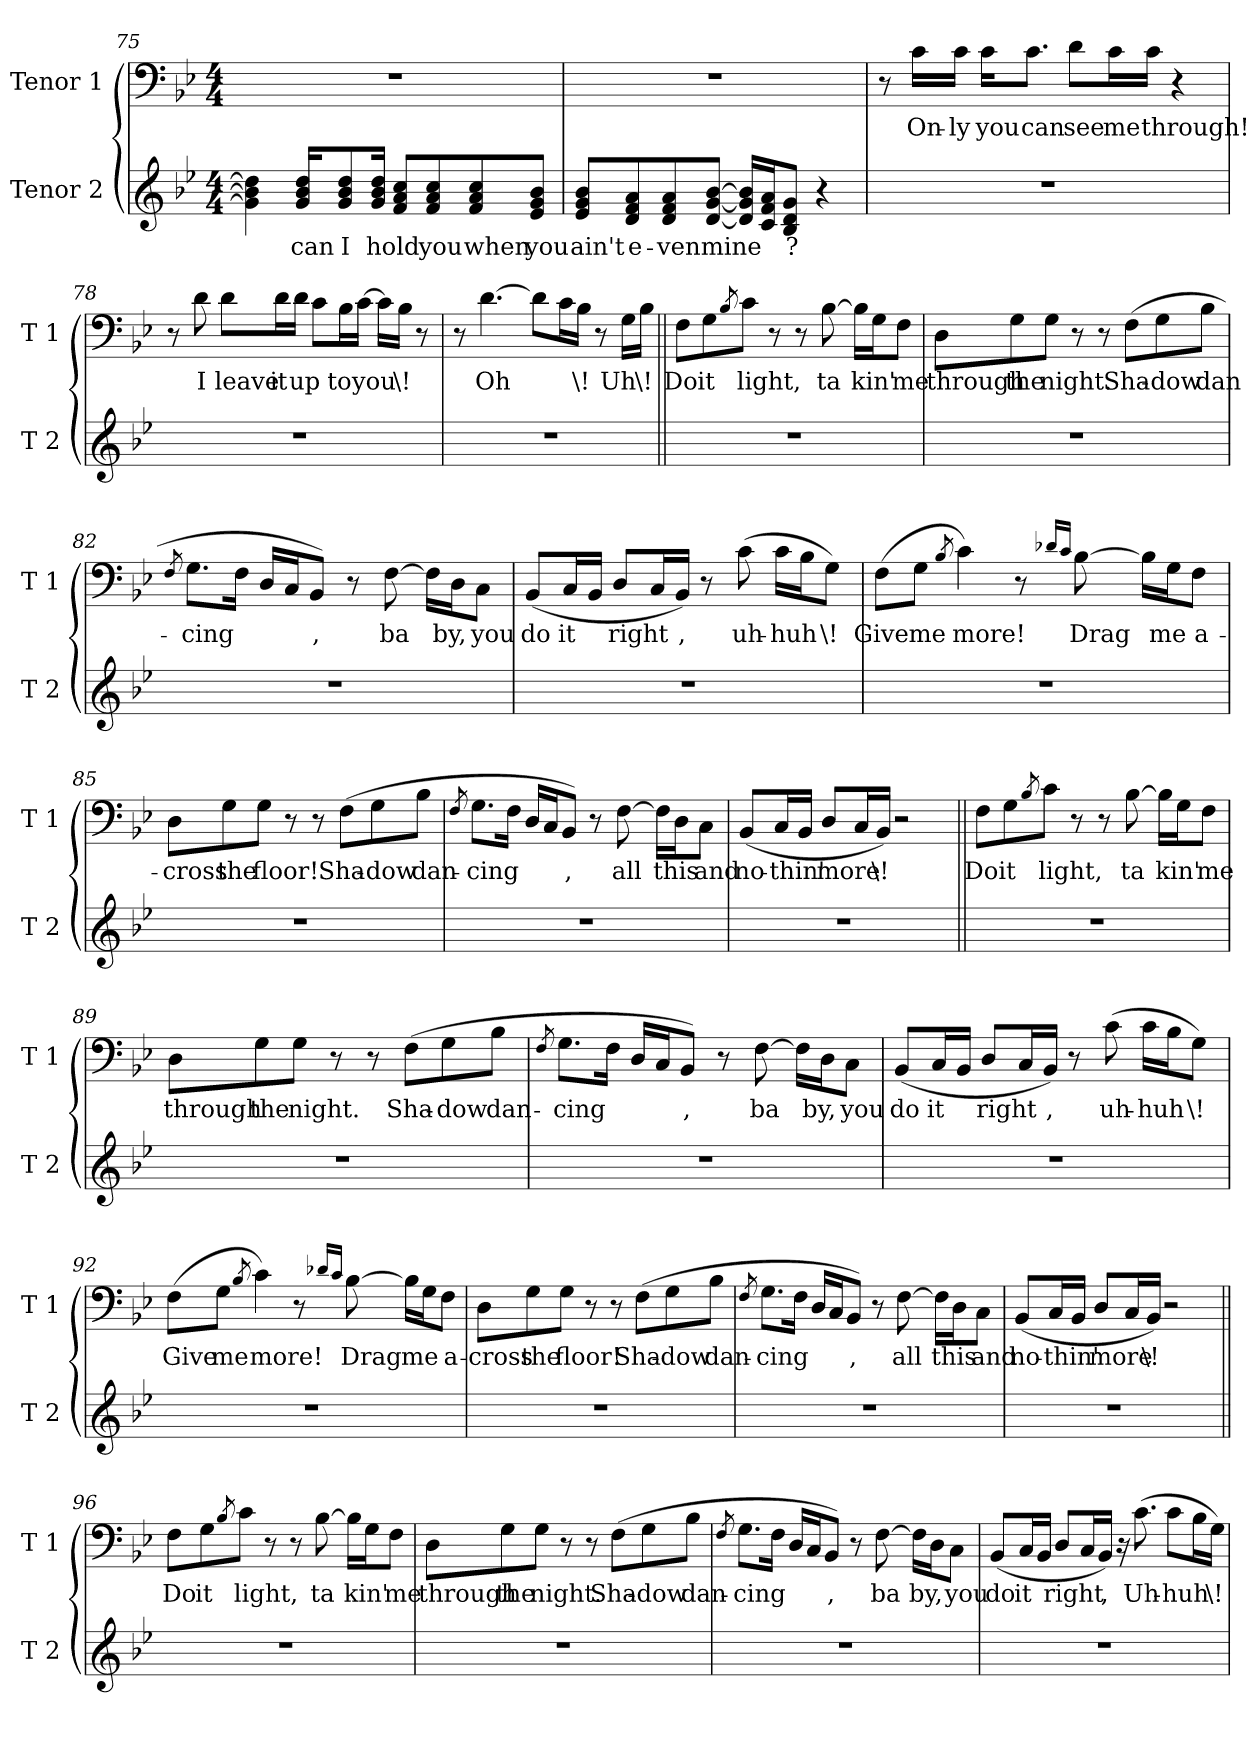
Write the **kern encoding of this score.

**kern	**text	**kern	**text
*part2	*part2	*part1	*part1
*staff2	*staff2	*staff1	*staff1
*I"Tenor 2	*	*I"Tenor 1	*
*I'T 2	*	*I'T 1	*
*clefG2	*	*clefF4	*
*k[b-e-]	*	*k[b-e-]	*
*g:	*	*g:	*
*M4/4	*	*M4/4	*
=75	=75	=75	=75
4g\] 4b-\] 4dd\]	.	1r	.
!	!LO:LY:b	!	!
16g/ 16b-/ 16dd/KL	can	.	.
!	!LO:LY:b	!	!
8g/ 8b-/ 8dd/	I	.	.
!	!LO:LY:b	!	!
16g/ 16b-/ 16dd/Jk	hold	.	.
8f/ 8a/ 8cc/L	.	.	.
!	!LO:LY:b	!	!
8f/ 8a/ 8cc/	you	.	.
!	!LO:LY:b	!	!
8f/ 8a/ 8cc/	when	.	.
!	!LO:LY:b	!	!
8e-/ 8g/ 8b-/J	you	.	.
=76	=76	=76	=76
!	!LO:LY:b	!	!
8e-/ 8g/ 8b-/L	ain't	1r	.
!	!LO:LY:b	!	!
8d/ 8f/ 8a/	e-	.	.
!	!LO:LY:b	!	!
8d/ 8f/ 8a/	-ven	.	.
!	!LO:LY:b	!	!
[8d/ [8g/ [8b-/J	mine	.	.
16d/] 16g/] 16b-/]LL	.	.	.
16c/ 16f/ 16a/J	.	.	.
!	!LO:LY:b	!	!
8B-/ 8d/ 8g/J	?	.	.
4r	.	.	.
=77	=77	=77	=77
1r	.	8r	.
!	!	!	!LO:LY:b
.	.	16c\LL	On-
!	!	!	!LO:LY:b
.	.	16c\JJ	-ly
!	!	!	!LO:LY:b
.	.	16c\KL	you
!	!	!	!LO:LY:b
.	.	8.c\J	can
!	!	!	!LO:LY:b
.	.	8d\L	see
!	!	!	!LO:LY:b
.	.	16c\L	me
!	!	!	!LO:LY:b
.	.	16c\JJ	through!
.	.	4r	.
=78	=78	=78	=78
1r	.	8r	.
!	!	!	!LO:LY:b
.	.	8d\	I
!	!	!	!LO:LY:b
.	.	8d\L	leave
!	!	!	!LO:LY:b
.	.	16d\L	it
!	!	!	!LO:LY:b
.	.	16d\JJ	up
.	.	8c\L	.
!	!	!	!LO:LY:b
.	.	16B-\L	to
!	!	!	!LO:LY:b
.	.	[16c\JJ	you
.	.	16c\LL]	.
!	!	!	!LO:LY:b
.	.	16B-\JJ	\!
.	.	8r	.
=79	=79	=79	=79
1r	.	8r	.
!	!	!	!LO:LY:b
.	.	[4.d\	Oh
.	.	8d\L]	.
.	.	16c\L	.
!	!	!	!LO:LY:b
.	.	16B-\JJ	\!
.	.	8r	.
!	!	!	!LO:LY:b
.	.	16G\LL	Uh
!	!	!	!LO:LY:b
.	.	16B-\JJ	\!
=80||	=80||	=80||	=80||
!	!	!	!LO:LY:b
1r	.	8F\L	Do
!	!	!	!LO:LY:b
.	.	8G\	it
.	.	8qB-/	.
!	!	!	!LO:LY:b
.	.	8c\J	light,
.	.	8r	.
.	.	8r	.
!	!	!	!LO:LY:b
.	.	[8B-\	ta
.	.	16B-\LL]	.
!	!	!	!LO:LY:b
.	.	16G\J	kin'
!	!	!	!LO:LY:b
.	.	8F\J	me
=81	=81	=81	=81
!	!	!	!LO:LY:b
1r	.	8D\L	through
!	!	!	!LO:LY:b
.	.	8G\	the
!	!	!	!LO:LY:b
.	.	8G\J	night.
.	.	8r	.
.	.	8r	.
!	!	!	!LO:LY:b
.	.	(>8F\L	Sha-
!	!	!	!LO:LY:b
.	.	8G\	-dow
!	!	!	!LO:LY:b
.	.	8B-\J	dan-
=82	=82	=82	=82
.	.	8qF/	.
!	!	!	!LO:LY:b
1r	.	8.G\L	-cing
.	.	16F\Jk	.
.	.	16D/LL	.
.	.	16C/J	.
!	!	!	!LO:LY:b
.	.	8BB-/J)	,
.	.	8r	.
!	!	!	!LO:LY:b
.	.	[8F\	ba
.	.	16F\LL]	.
!	!	!	!LO:LY:b
.	.	16D\J	by,
!	!	!	!LO:LY:b
.	.	8C\J	you
=83	=83	=83	=83
!	!	!	!LO:LY:b
1r	.	(<8BB-/L	do
!	!	!	!LO:LY:b
.	.	16C/L	it
.	.	16BB-/JJ	.
!	!	!	!LO:LY:b
.	.	8D/L	right
.	.	16C/L	.
!	!	!	!LO:LY:b
.	.	16BB-/JJ)	,
.	.	8r	.
!	!	!	!LO:LY:b
.	.	(>8c\	uh-
!	!	!	!LO:LY:b
.	.	16c\LL	-huh
.	.	16B-\J	.
!	!	!	!LO:LY:b
.	.	8G\J)	\!
=84	=84	=84	=84
!	!	!	!LO:LY:b
1r	.	(>8F\L	Give
!	!	!	!LO:LY:b
.	.	8G\J	me
.	.	8qB-/	.
!	!	!	!LO:LY:b
.	.	4c\)	more!
.	.	8r	.
.	.	16qd-X/LL	.
.	.	16qc/JJ	.
!	!	!	!LO:LY:b
.	.	[8B-\	Drag
.	.	16B-\LL]	.
!	!	!	!LO:LY:b
.	.	16G\J	me
!	!	!	!LO:LY:b
.	.	8F\J	a-
=85	=85	=85	=85
!	!	!	!LO:LY:b
1r	.	8D\L	-cross
!	!	!	!LO:LY:b
.	.	8G\	the
!	!	!	!LO:LY:b
.	.	8G\J	floor!
.	.	8r	.
.	.	8r	.
!	!	!	!LO:LY:b
.	.	(>8F\L	Sha-
!	!	!	!LO:LY:b
.	.	8G\	-dow
!	!	!	!LO:LY:b
.	.	8B-\J	dan-
=86	=86	=86	=86
.	.	8qF/	.
!	!	!	!LO:LY:b
1r	.	8.G\L	-cing
.	.	16F\Jk	.
.	.	16D/LL	.
.	.	16C/J	.
!	!	!	!LO:LY:b
.	.	8BB-/J)	,
.	.	8r	.
!	!	!	!LO:LY:b
.	.	[8F\	all
.	.	16F\LL]	.
!	!	!	!LO:LY:b
.	.	16D\J	this
!	!	!	!LO:LY:b
.	.	8C\J	and
=87	=87	=87	=87
!	!	!	!LO:LY:b
1r	.	(<8BB-/L	no-
!	!	!	!LO:LY:b
.	.	16C/L	-thin'
.	.	16BB-/JJ	.
!	!	!	!LO:LY:b
.	.	8D/L	more
.	.	16C/L	.
!	!	!	!LO:LY:b
.	.	16BB-/JJ)	\!
.	.	2r	.
=88||	=88||	=88||	=88||
!	!	!	!LO:LY:b
1r	.	8F\L	Do
!	!	!	!LO:LY:b
.	.	8G\	it
.	.	8qB-/	.
!	!	!	!LO:LY:b
.	.	8c\J	light,
.	.	8r	.
.	.	8r	.
!	!	!	!LO:LY:b
.	.	[8B-\	ta
.	.	16B-\LL]	.
!	!	!	!LO:LY:b
.	.	16G\J	kin'
!	!	!	!LO:LY:b
.	.	8F\J	me
=89	=89	=89	=89
!	!	!	!LO:LY:b
1r	.	8D\L	through
!	!	!	!LO:LY:b
.	.	8G\	the
!	!	!	!LO:LY:b
.	.	8G\J	night.
.	.	8r	.
.	.	8r	.
!	!	!	!LO:LY:b
.	.	(>8F\L	Sha-
!	!	!	!LO:LY:b
.	.	8G\	-dow
!	!	!	!LO:LY:b
.	.	8B-\J	dan-
=90	=90	=90	=90
.	.	8qF/	.
!	!	!	!LO:LY:b
1r	.	8.G\L	-cing
.	.	16F\Jk	.
.	.	16D/LL	.
.	.	16C/J	.
!	!	!	!LO:LY:b
.	.	8BB-/J)	,
.	.	8r	.
!	!	!	!LO:LY:b
.	.	[8F\	ba
.	.	16F\LL]	.
!	!	!	!LO:LY:b
.	.	16D\J	by,
!	!	!	!LO:LY:b
.	.	8C\J	you
=91	=91	=91	=91
!	!	!	!LO:LY:b
1r	.	(<8BB-/L	do
!	!	!	!LO:LY:b
.	.	16C/L	it
.	.	16BB-/JJ	.
!	!	!	!LO:LY:b
.	.	8D/L	right
.	.	16C/L	.
!	!	!	!LO:LY:b
.	.	16BB-/JJ)	,
.	.	8r	.
!	!	!	!LO:LY:b
.	.	(>8c\	uh-
!	!	!	!LO:LY:b
.	.	16c\LL	-huh
.	.	16B-\J	.
!	!	!	!LO:LY:b
.	.	8G\J)	\!
=92	=92	=92	=92
!	!	!	!LO:LY:b
1r	.	(>8F\L	Give
!	!	!	!LO:LY:b
.	.	8G\J	me
.	.	8qB-/	.
!	!	!	!LO:LY:b
.	.	4c\)	more!
.	.	8r	.
.	.	16qd-X/LL	.
.	.	16qc/JJ	.
!	!	!	!LO:LY:b
.	.	[8B-\	Drag
.	.	16B-\LL]	.
!	!	!	!LO:LY:b
.	.	16G\J	me
!	!	!	!LO:LY:b
.	.	8F\J	a-
=93	=93	=93	=93
!	!	!	!LO:LY:b
1r	.	8D\L	-cross
!	!	!	!LO:LY:b
.	.	8G\	the
!	!	!	!LO:LY:b
.	.	8G\J	floor!
.	.	8r	.
.	.	8r	.
!	!	!	!LO:LY:b
.	.	(>8F\L	Sha-
!	!	!	!LO:LY:b
.	.	8G\	-dow
!	!	!	!LO:LY:b
.	.	8B-\J	dan-
=94	=94	=94	=94
.	.	8qF/	.
!	!	!	!LO:LY:b
1r	.	8.G\L	-cing
.	.	16F\Jk	.
.	.	16D/LL	.
.	.	16C/J	.
!	!	!	!LO:LY:b
.	.	8BB-/J)	,
.	.	8r	.
!	!	!	!LO:LY:b
.	.	[8F\	all
.	.	16F\LL]	.
!	!	!	!LO:LY:b
.	.	16D\J	this
!	!	!	!LO:LY:b
.	.	8C\J	and
=95	=95	=95	=95
!	!	!	!LO:LY:b
1r	.	(<8BB-/L	no-
!	!	!	!LO:LY:b
.	.	16C/L	-thin'
.	.	16BB-/JJ	.
!	!	!	!LO:LY:b
.	.	8D/L	more
.	.	16C/L	.
!	!	!	!LO:LY:b
.	.	16BB-/JJ)	\!
.	.	2r	.
=96||	=96||	=96||	=96||
!	!	!	!LO:LY:b
1r	.	8F\L	Do
!	!	!	!LO:LY:b
.	.	8G\	it
.	.	8qB-/	.
!	!	!	!LO:LY:b
.	.	8c\J	light,
.	.	8r	.
.	.	8r	.
!	!	!	!LO:LY:b
.	.	[8B-\	ta
.	.	16B-\LL]	.
!	!	!	!LO:LY:b
.	.	16G\J	kin'
!	!	!	!LO:LY:b
.	.	8F\J	me
=97	=97	=97	=97
!	!	!	!LO:LY:b
1r	.	8D\L	through
!	!	!	!LO:LY:b
.	.	8G\	the
!	!	!	!LO:LY:b
.	.	8G\J	night.
.	.	8r	.
.	.	8r	.
!	!	!	!LO:LY:b
.	.	(>8F\L	Sha-
!	!	!	!LO:LY:b
.	.	8G\	-dow
!	!	!	!LO:LY:b
.	.	8B-\J	dan-
=98	=98	=98	=98
.	.	8qF/	.
!	!	!	!LO:LY:b
1r	.	8.G\L	-cing
.	.	16F\Jk	.
.	.	16D/LL	.
.	.	16C/J	.
!	!	!	!LO:LY:b
.	.	8BB-/J)	,
.	.	8r	.
!	!	!	!LO:LY:b
.	.	[8F\	ba
.	.	16F\LL]	.
!	!	!	!LO:LY:b
.	.	16D\J	by,
!	!	!	!LO:LY:b
.	.	8C\J	you
=99	=99	=99	=99
!	!	!	!LO:LY:b
1r	.	(<8BB-/L	do
!	!	!	!LO:LY:b
.	.	16C/L	it
.	.	16BB-/JJ	.
!	!	!	!LO:LY:b
.	.	8D/L	right
.	.	16C/L	.
!	!	!	!LO:LY:b
.	.	16BB-/JJ)	,
.	.	16r	.
!	!	!	!LO:LY:b
.	.	(>8.c\	Uh-
!	!	!	!LO:LY:b
.	.	8c\L	-huh
.	.	16B-\L	.
!	!	!	!LO:LY:b
.	.	16G\JJ)	\!
=	=	=	=
*-	*-	*-	*-
